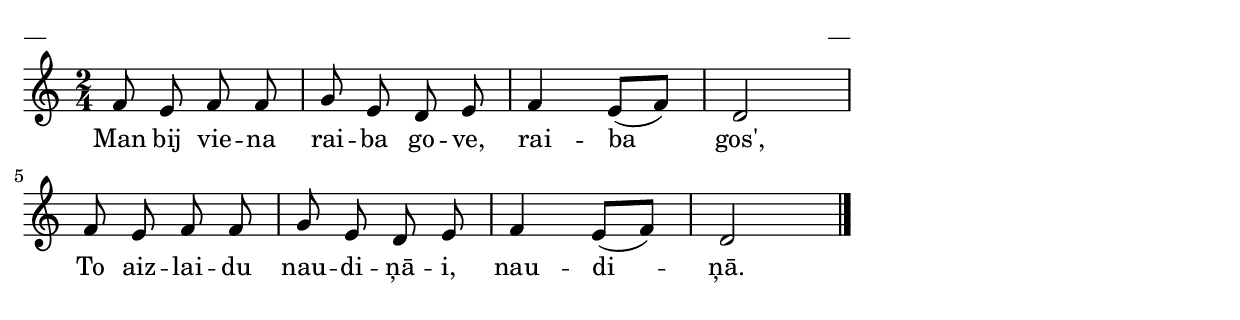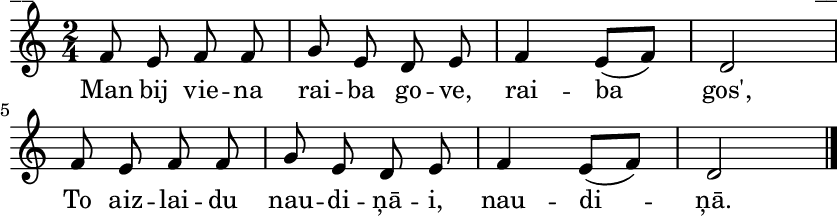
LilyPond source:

\version "2.13.18"
#(ly:set-option 'crop #t)

%\header {
%    title = "Aiz kalniņa dūmi kūp"
%}
\paper {
line-width = 14\cm
left-margin = 0.4\cm
between-system-padding = 0.1\cm
between-system-space = 0.1\cm
}
\layout {
indent = #0
ragged-last = ##f
}

voiceA = \relative c' {
\clef "treble"
\key c \major
\time 2/4
f8 e f f |
g8 e d e |
f4 e8([ f)] |
d2 |
f8 e f f |
g8 e d e |
f4 e8([ f)] |
d2 |
\bar "|."
} 

lyricA = \lyricmode {
Man bij vie -- na rai -- ba go -- ve, rai -- ba gos',
To aiz -- lai -- du nau -- di -- ņā -- i, nau -- di -- ņā.
} 

fullScore = <<
\new Staff {
<<
\new Voice = "voiceA" { \oneVoice \autoBeamOff \voiceA }
\new Lyrics \lyricsto "voiceA" \lyricA
>>
}
>>

\score {
\fullScore
\header { piece = "__" opus = "__" }
}
\markup { \with-color #(x11-color 'white) \sans \smaller "__" }
\score {
\unfoldRepeats
\fullScore
\midi {
\context { \Staff \remove "Staff_performer" }
\context { \Voice \consists "Staff_performer" }
}
}


